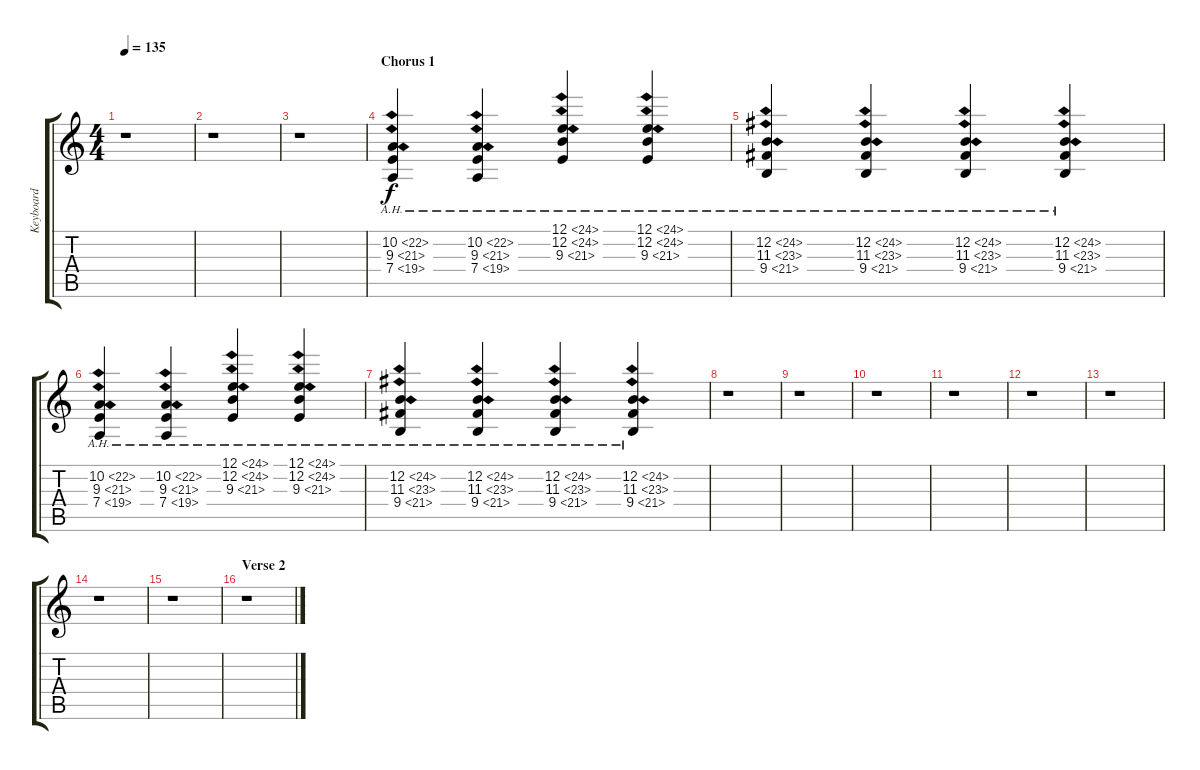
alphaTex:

\track ("Keyboard" "Keyboard") {instrument electricpiano1}
\staff {score tabs}
\tuning (E4 B3 G3 D3 A2 E2) {hide}
\ts (4 4)
\tempo 135
\clef g2
\ks c
r.1{dy f} |
r.1 |
r.1 |
\section ("" "Chorus 1")
(10.2{ah 12} 9.3{ah 12} 7.4{ah 12}).4{volume 9 instrument lead5charang} (10.2{ah 12} 9.3{ah 12} 7.4{ah 12}).4{volume 9 instrument lead5charang} (12.1{ah 12} 12.2{ah 12} 9.3{ah 12}).4{volume 9 instrument lead5charang} (12.1{ah 12} 12.2{ah 12} 9.3{ah 12}).4{volume 9 instrument lead5charang} |
(12.2{ah 12} 11.3{ah 12} 9.4{ah 12}).4{volume 9 instrument lead5charang} (12.2{ah 12} 11.3{ah 12} 9.4{ah 12}).4{volume 9 instrument lead5charang} (12.2{ah 12} 11.3{ah 12} 9.4{ah 12}).4{volume 9 instrument lead5charang} (12.2{ah 12} 11.3{ah 12} 9.4{ah 12}).4{volume 9 instrument lead5charang} |
(10.2{ah 12} 9.3{ah 12} 7.4{ah 12}).4{volume 9 instrument lead5charang} (10.2{ah 12} 9.3{ah 12} 7.4{ah 12}).4{volume 9 instrument lead5charang} (12.1{ah 12} 12.2{ah 12} 9.3{ah 12}).4{volume 9 instrument lead5charang} (12.1{ah 12} 12.2{ah 12} 9.3{ah 12}).4{volume 9 instrument lead5charang} |
(12.2{ah 12} 11.3{ah 12} 9.4{ah 12}).4{volume 9 instrument lead5charang} (12.2{ah 12} 11.3{ah 12} 9.4{ah 12}).4{volume 9 instrument lead5charang} (12.2{ah 12} 11.3{ah 12} 9.4{ah 12}).4{volume 9 instrument lead5charang} (12.2{ah 12} 11.3{ah 12} 9.4{ah 12}).4{volume 9 instrument lead5charang} |
r.1 |
r.1 |
r.1 |
r.1 |
r.1 |
r.1 |
r.1 |
r.1 |
\section ("" "Verse 2")
r.1
